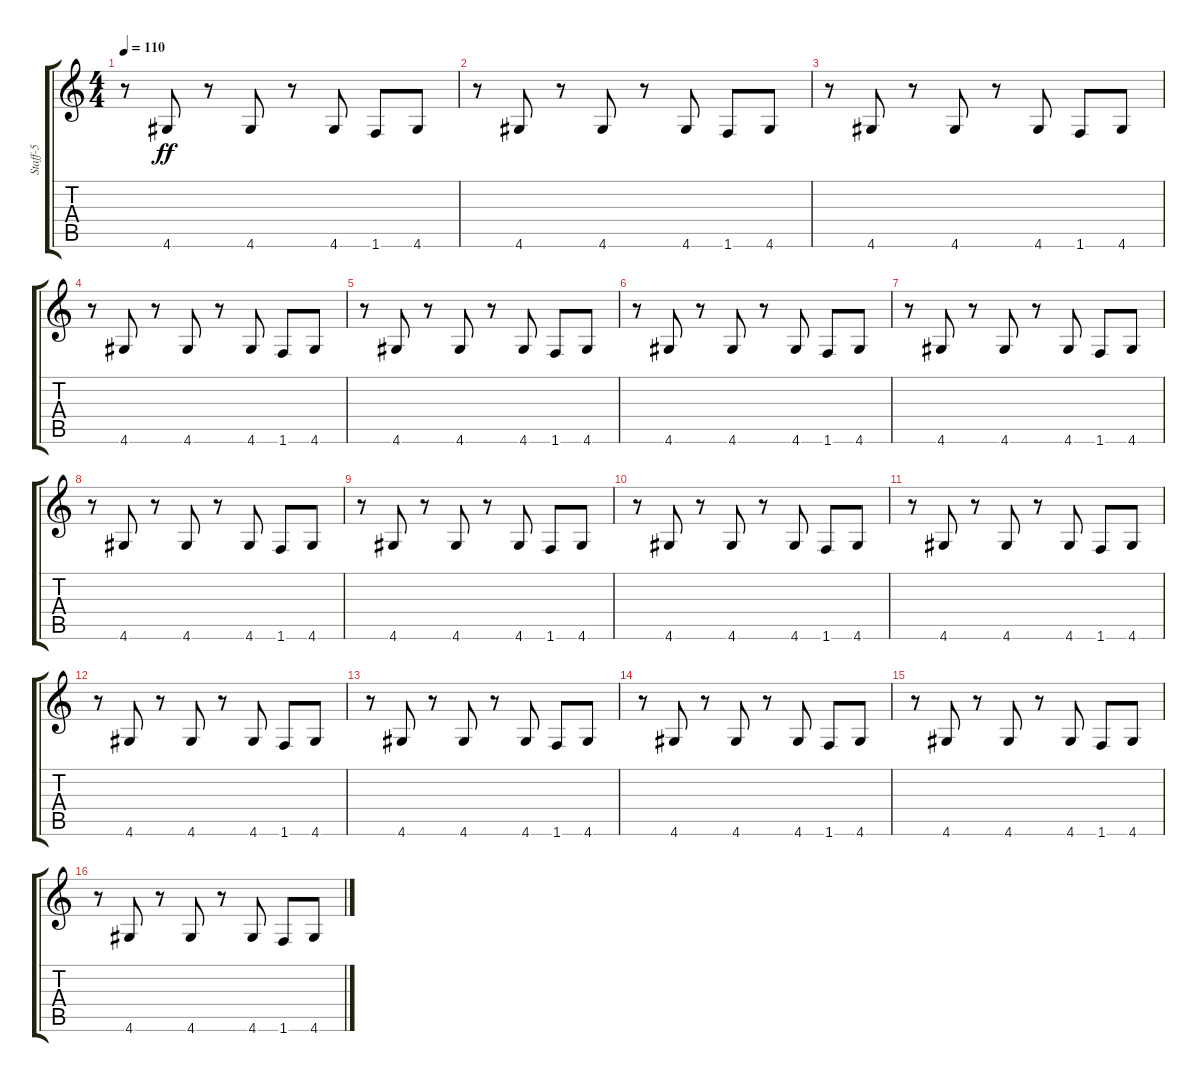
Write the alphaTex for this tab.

\track ("Staff-5" "Staff-5") {instrument acousticguitarsteel}
\staff {score tabs}
\tuning (E4 B3 G3 D3 A2 E2) {hide}
\ts (4 4)
\tempo 110
\clef g2
\ks c
r.8{dy ff} 4.6.8 r.8 4.6.8 r.8 4.6.8 1.6.8 4.6.8 |
r.8 4.6.8 r.8 4.6.8 r.8 4.6.8 1.6.8 4.6.8 |
r.8 4.6.8 r.8 4.6.8 r.8 4.6.8 1.6.8 4.6.8 |
r.8 4.6.8 r.8 4.6.8 r.8 4.6.8 1.6.8 4.6.8 |
r.8 4.6.8 r.8 4.6.8 r.8 4.6.8 1.6.8 4.6.8 |
r.8 4.6.8 r.8 4.6.8 r.8 4.6.8 1.6.8 4.6.8 |
r.8 4.6.8 r.8 4.6.8 r.8 4.6.8 1.6.8 4.6.8 |
r.8 4.6.8 r.8 4.6.8 r.8 4.6.8 1.6.8 4.6.8 |
r.8 4.6.8 r.8 4.6.8 r.8 4.6.8 1.6.8 4.6.8 |
r.8 4.6.8 r.8 4.6.8 r.8 4.6.8 1.6.8 4.6.8 |
r.8 4.6.8 r.8 4.6.8 r.8 4.6.8 1.6.8 4.6.8 |
r.8 4.6.8 r.8 4.6.8 r.8 4.6.8 1.6.8 4.6.8 |
r.8 4.6.8 r.8 4.6.8 r.8 4.6.8 1.6.8 4.6.8 |
r.8 4.6.8 r.8 4.6.8 r.8 4.6.8 1.6.8 4.6.8 |
r.8 4.6.8 r.8 4.6.8 r.8 4.6.8 1.6.8 4.6.8 |
r.8 4.6.8 r.8 4.6.8 r.8 4.6.8 1.6.8 4.6.8
